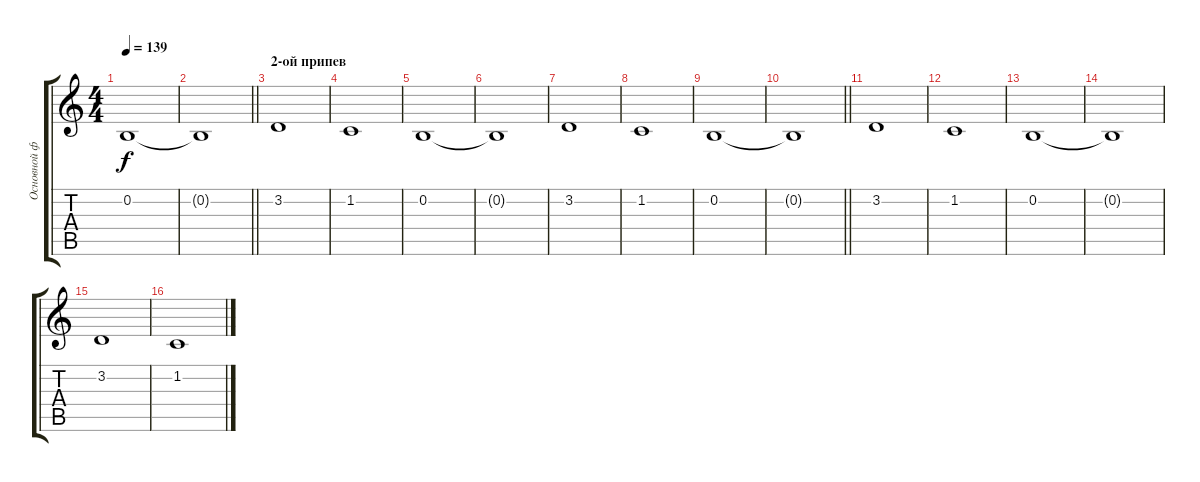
\track ("Основной фон" "Основной ф") {instrument synthstrings2}
\staff {score tabs}
\tuning (E4 B3 G3 D3 A2 E2) {hide}
\ts (4 4)
\tempo 139
\clef g2
\ks c
0.2.1{dy f} |
\barLineRight lightlight
0.2{t}.1 |
\section ("" "2-ой припев")
3.2.1 |
1.2.1 |
0.2.1 |
0.2{t}.1 |
3.2.1 |
1.2.1 |
0.2.1 |
\barLineRight lightlight
0.2{t}.1 |
3.2.1 |
1.2.1 |
0.2.1 |
0.2{t}.1 |
3.2.1 |
1.2.1
